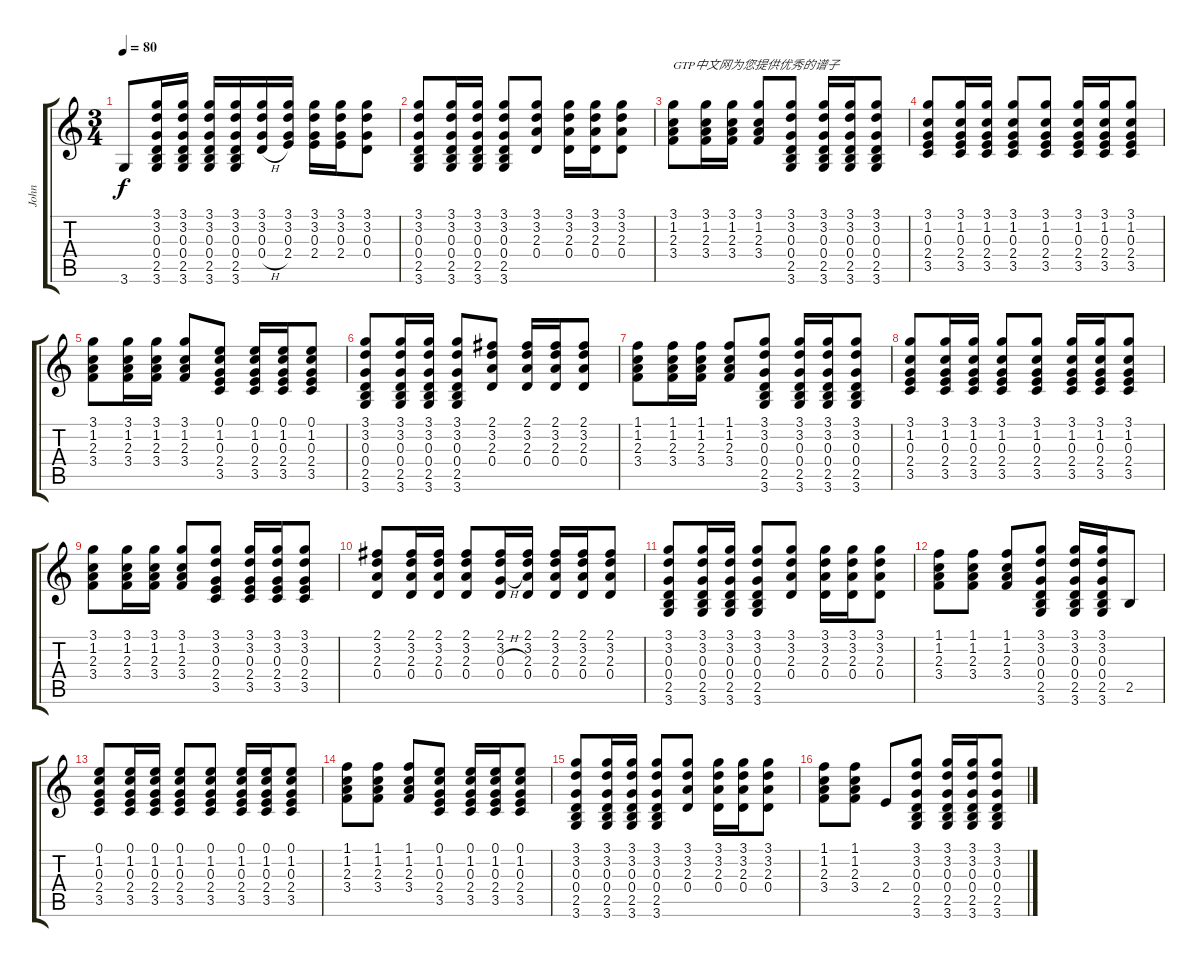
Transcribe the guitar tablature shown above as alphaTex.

\track ("John" "John") {instrument acousticguitarsteel}
\staff {score tabs}
\tuning (E4 B3 G3 D3 A2 E2) {hide}
\ts (3 4)
\tempo 80
\clef g2
\ks c
3.6.8{dy f instrument acousticguitarsteel} (3.1 3.2 0.3 0.4 2.5 3.6).16 (3.1 3.2 0.3 0.4 2.5 3.6).16 (3.1 3.2 0.3 0.4 2.5 3.6).16 (3.1 3.2 0.3 0.4 2.5 3.6).16 (3.1 3.2 0.3 0.4{h}).16 (3.1 3.2 0.3 2.4).16 (3.1 3.2 0.3 2.4).16 (3.1 3.2 0.3 2.4).16 (3.1 3.2 0.3 0.4).8 |
(3.1 3.2 0.3 0.4 2.5 3.6).8 (3.1 3.2 0.3 0.4 2.5 3.6).16 (3.1 3.2 0.3 0.4 2.5 3.6).16 (3.1 3.2 0.3 0.4 2.5 3.6).8 (3.1 3.2 2.3 0.4).8 (3.1 3.2 2.3 0.4).16 (3.1 3.2 2.3 0.4).16 (3.1 3.2 2.3 0.4).8 |
(3.1 1.2 2.3 3.4).8{txt "GTP中文网为您提供优秀的谱子"} (3.1 1.2 2.3 3.4).16 (3.1 1.2 2.3 3.4).16 (3.1 1.2 2.3 3.4).8 (3.1 3.2 0.3 0.4 2.5 3.6).8 (3.1 3.2 0.3 0.4 2.5 3.6).16 (3.1 3.2 0.3 0.4 2.5 3.6).16 (3.1 3.2 0.3 0.4 2.5 3.6).8 |
(3.1 1.2 0.3 2.4 3.5).8 (3.1 1.2 0.3 2.4 3.5).16 (3.1 1.2 0.3 2.4 3.5).16 (3.1 1.2 0.3 2.4 3.5).8 (3.1 1.2 0.3 2.4 3.5).8 (3.1 1.2 0.3 2.4 3.5).16 (3.1 1.2 0.3 2.4 3.5).16 (3.1 1.2 0.3 2.4 3.5).8 |
(3.1 1.2 2.3 3.4).8 (3.1 1.2 2.3 3.4).16 (3.1 1.2 2.3 3.4).16 (3.1 1.2 2.3 3.4).8 (0.1 1.2 0.3 2.4 3.5).8 (0.1 1.2 0.3 2.4 3.5).16 (0.1 1.2 0.3 2.4 3.5).16 (0.1 1.2 0.3 2.4 3.5).8 |
(3.1 3.2 0.3 0.4 2.5 3.6).8 (3.1 3.2 0.3 0.4 2.5 3.6).16 (3.1 3.2 0.3 0.4 2.5 3.6).16 (3.1 3.2 0.3 0.4 2.5 3.6).8 (2.1 3.2 2.3 0.4).8 (2.1 3.2 2.3 0.4).16 (2.1 3.2 2.3 0.4).16 (2.1 3.2 2.3 0.4).8 |
(1.1 1.2 2.3 3.4).8 (1.1 1.2 2.3 3.4).16 (1.1 1.2 2.3 3.4).16 (1.1 1.2 2.3 3.4).8 (3.1 3.2 0.3 0.4 2.5 3.6).8 (3.1 3.2 0.3 0.4 2.5 3.6).16 (3.1 3.2 0.3 0.4 2.5 3.6).16 (3.1 3.2 0.3 0.4 2.5 3.6).8 |
(3.1 1.2 0.3 2.4 3.5).8 (3.1 1.2 0.3 2.4 3.5).16 (3.1 1.2 0.3 2.4 3.5).16 (3.1 1.2 0.3 2.4 3.5).8 (3.1 1.2 0.3 2.4 3.5).8 (3.1 1.2 0.3 2.4 3.5).16 (3.1 1.2 0.3 2.4 3.5).16 (3.1 1.2 0.3 2.4 3.5).8 |
(3.1 1.2 2.3 3.4).8 (3.1 1.2 2.3 3.4).16 (3.1 1.2 2.3 3.4).16 (3.1 1.2 2.3 3.4).8 (3.1 3.2 0.3 2.4 3.5).8 (3.1 3.2 0.3 2.4 3.5).16 (3.1 3.2 0.3 2.4 3.5).16 (3.1 3.2 0.3 2.4 3.5).8 |
(2.1 3.2 2.3 0.4).8 (2.1 3.2 2.3 0.4).16 (2.1 3.2 2.3 0.4).16 (2.1 3.2 2.3 0.4).8 (2.1 3.2 0.3{h} 0.4).16 (2.1 3.2 2.3 0.4).16 (2.1 3.2 2.3 0.4).16 (2.1 3.2 2.3 0.4).16 (2.1 3.2 2.3 0.4).8 |
(3.1 3.2 0.3 0.4 2.5 3.6).8 (3.1 3.2 0.3 0.4 2.5 3.6).16 (3.1 3.2 0.3 0.4 2.5 3.6).16 (3.1 3.2 0.3 0.4 2.5 3.6).8 (3.1 3.2 2.3 0.4).8 (3.1 3.2 2.3 0.4).16 (3.1 3.2 2.3 0.4).16 (3.1 3.2 2.3 0.4).8 |
(1.1 1.2 2.3 3.4).8 (1.1 1.2 2.3 3.4).8 (1.1 1.2 2.3 3.4).8 (3.1 3.2 0.3 0.4 2.5 3.6).8 (3.1 3.2 0.3 0.4 2.5 3.6).16 (3.1 3.2 0.3 0.4 2.5 3.6).16 2.5.8 |
(0.1 1.2 0.3 2.4 3.5).8 (0.1 1.2 0.3 2.4 3.5).16 (0.1 1.2 0.3 2.4 3.5).16 (0.1 1.2 0.3 2.4 3.5).8 (0.1 1.2 0.3 2.4 3.5).8 (0.1 1.2 0.3 2.4 3.5).16 (0.1 1.2 0.3 2.4 3.5).16 (0.1 1.2 0.3 2.4 3.5).8 |
(1.1 1.2 2.3 3.4).8 (1.1 1.2 2.3 3.4).8 (1.1 1.2 2.3 3.4).8 (0.1 1.2 0.3 2.4 3.5).8 (0.1 1.2 0.3 2.4 3.5).16 (0.1 1.2 0.3 2.4 3.5).16 (0.1 1.2 0.3 2.4 3.5).8 |
(3.1 3.2 0.3 0.4 2.5 3.6).8 (3.1 3.2 0.3 0.4 2.5 3.6).16 (3.1 3.2 0.3 0.4 2.5 3.6).16 (3.1 3.2 0.3 0.4 2.5 3.6).8 (3.1 3.2 2.3 0.4).8 (3.1 3.2 2.3 0.4).16 (3.1 3.2 2.3 0.4).16 (3.1 3.2 2.3 0.4).8 |
(1.1 1.2 2.3 3.4).8 (1.1 1.2 2.3 3.4).8 2.4.8 (3.1 3.2 0.3 0.4 2.5 3.6).8 (3.1 3.2 0.3 0.4 2.5 3.6).16 (3.1 3.2 0.3 0.4 2.5 3.6).16 (3.1 3.2 0.3 0.4 2.5 3.6).8
